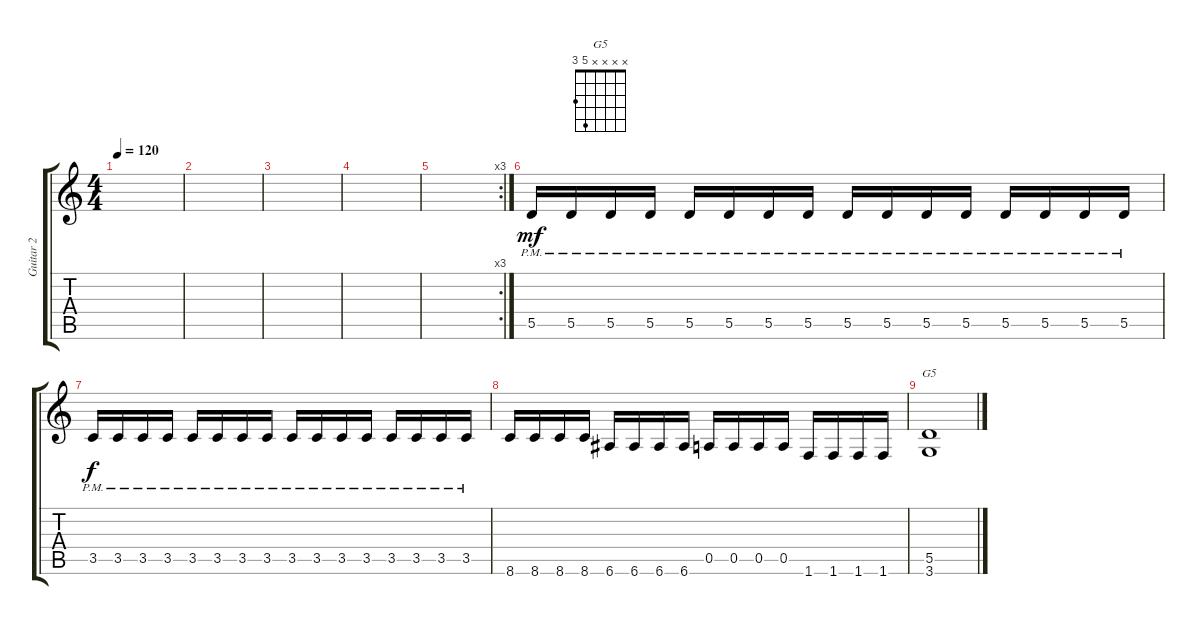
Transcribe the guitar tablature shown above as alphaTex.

\track ("Guitar 2" "Guitar 2") {instrument distortionguitar}
\staff {score tabs}
\tuning (E4 B3 G3 D3 A2 E2) {hide}
\chord ("G5" x x x x 5 3)
\ts (4 4)
\tempo 120
\clef g2
\ks c
|
|
|
|
\rc 3
|
5.5{pm}.16{dy mf} 5.5{pm}.16 5.5{pm}.16 5.5{pm}.16 5.5{pm}.16 5.5{pm}.16 5.5{pm}.16 5.5{pm}.16 5.5{pm}.16 5.5{pm}.16 5.5{pm}.16 5.5{pm}.16 5.5{pm}.16 5.5{pm}.16 5.5{pm}.16 5.5{pm}.16 |
3.5{pm}.16{dy f} 3.5{pm}.16 3.5{pm}.16 3.5{pm}.16 3.5{pm}.16 3.5{pm}.16 3.5{pm}.16 3.5{pm}.16 3.5{pm}.16 3.5{pm}.16 3.5{pm}.16 3.5{pm}.16 3.5{pm}.16 3.5{pm}.16 3.5{pm}.16 3.5{pm}.16 |
8.6.16 8.6.16 8.6.16 8.6.16 6.6.16 6.6.16 6.6.16 6.6.16 0.5.16 0.5.16 0.5.16 0.5.16 1.6.16 1.6.16 1.6.16 1.6.16 |
(5.5 3.6).1{ch "G5"}
